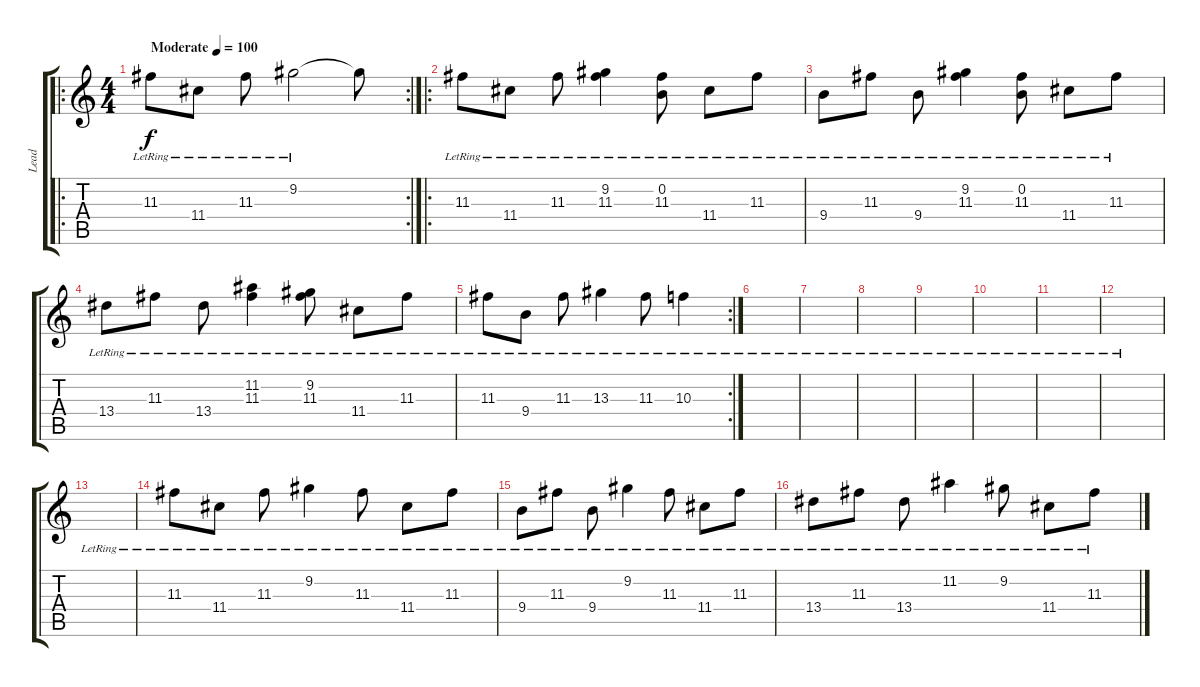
\track ("Lead" "Lead") {instrument acousticguitarsteel}
\staff {score tabs}
\tuning (E4 B3 G3 D3 A2 D2) {hide}
\ro
\rc 2
\ts (4 4)
\tempo (100 "Moderate")
\clef g2
\ks c
11.3{lr}.8{dy f instrument acousticguitarsteel} 11.4{lr}.8 11.3{lr}.8 9.2{lr}.2 9.2{t}.8 |
\ro
11.3{lr}.8 11.4{lr}.8 11.3{lr}.8 (9.2{lr} 11.3{lr}).4 (0.2{lr} 11.3{lr}).8 11.4{lr}.8 11.3{lr}.8 |
9.4{lr}.8 11.3{lr}.8 9.4{lr}.8 (9.2{lr} 11.3{lr}).4 (0.2{lr} 11.3{lr}).8 11.4{lr}.8 11.3{lr}.8 |
13.4{lr}.8 11.3{lr}.8 13.4{lr}.8 (11.2{lr} 11.3{lr}).4 (9.2{lr} 11.3{lr}).8 11.4{lr}.8 11.3{lr}.8 |
\rc 2
11.3{lr}.8 9.4{lr}.8 11.3{lr}.8 13.3{lr}.4 11.3{lr}.8 10.3{lr}.4 |
|
|
|
|
|
|
|
|
11.3{lr}.8 11.4{lr}.8 11.3{lr}.8 9.2{lr}.4 11.3{lr}.8 11.4{lr}.8 11.3{lr}.8 |
9.4{lr}.8 11.3{lr}.8 9.4{lr}.8 9.2{lr}.4 11.3{lr}.8 11.4{lr}.8 11.3{lr}.8 |
13.4{lr}.8 11.3{lr}.8 13.4{lr}.8 11.2{lr}.4 9.2{lr}.8 11.4{lr}.8 11.3{lr}.8
